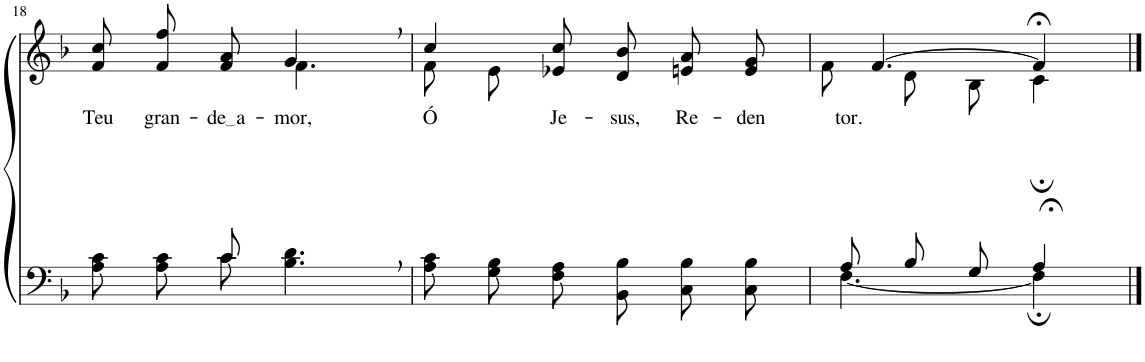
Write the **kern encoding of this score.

**kern	**kern	**text
*part2	*part1	*part1
*staff2	*staff1	*staff1
*I"Parte III e IV	*I"Parte I e II	*
!!LO:PB:g=z
*clefF4	*clefG2	*
*Trd1c2	*Trd1c2	*
*k[b-]	*k[b-]	*
*M6/8	*M6/8	*
=18	=18	=18
*^	*	*
!	!	!	!LO:LY:b
*	*	*^	*
4ryy	8A\ 8c\L	8f/ 8cc/L	4.ryy	Teu
!	!	!	!	!LO:LY:b
.	8A\ 8c\	8f/ 8ff/	.	gran-
!	!	!	!	!LO:LY:b
8c/	8c\J	8f/ 8a/J	.	de a
!	!	!	!	!LO:LY:b
4.ryy	4.B-\ 4.d\	4.f,\	4g/	-mor,
.	.	.	8ryy	.
*v	*v	*	*	*
=19	=19	=19	=19
!	!	!	!LO:LY:b
8A\ 8c\L	4cc/	8f\L	Ó
8G\ 8B-\	.	8e\J	.
!	!	!	!LO:LY:b
8F\ 8A\J	8e-X/ 8cc/	2ryy	Je-
!	!	!	!LO:LY:b
8BB-\ 8B-\L	8d/ 8b-/L	.	-sus,
!	!	!	!LO:LY:b
8C\ 8B-\	8en/ 8a/	.	Re-
!	!	!	!LO:LY:b
8C\ 8B-\J	8e/ 8g/J	.	-den-
=20	=20	=20	=20
*^	*	*	*
!	!	!	!	!LO:LY:b
8A/L	[4.F\	[4.f/	8f\L	-tor.
8B-/	.	.	8d\	.
8G/J	.	.	8B-\J	.
4A;</	4F;\]	4f;</]	4c;\	.
*v	*v	*	*	*
*	*v	*v	*
==	==	==
*-	*-	*-
